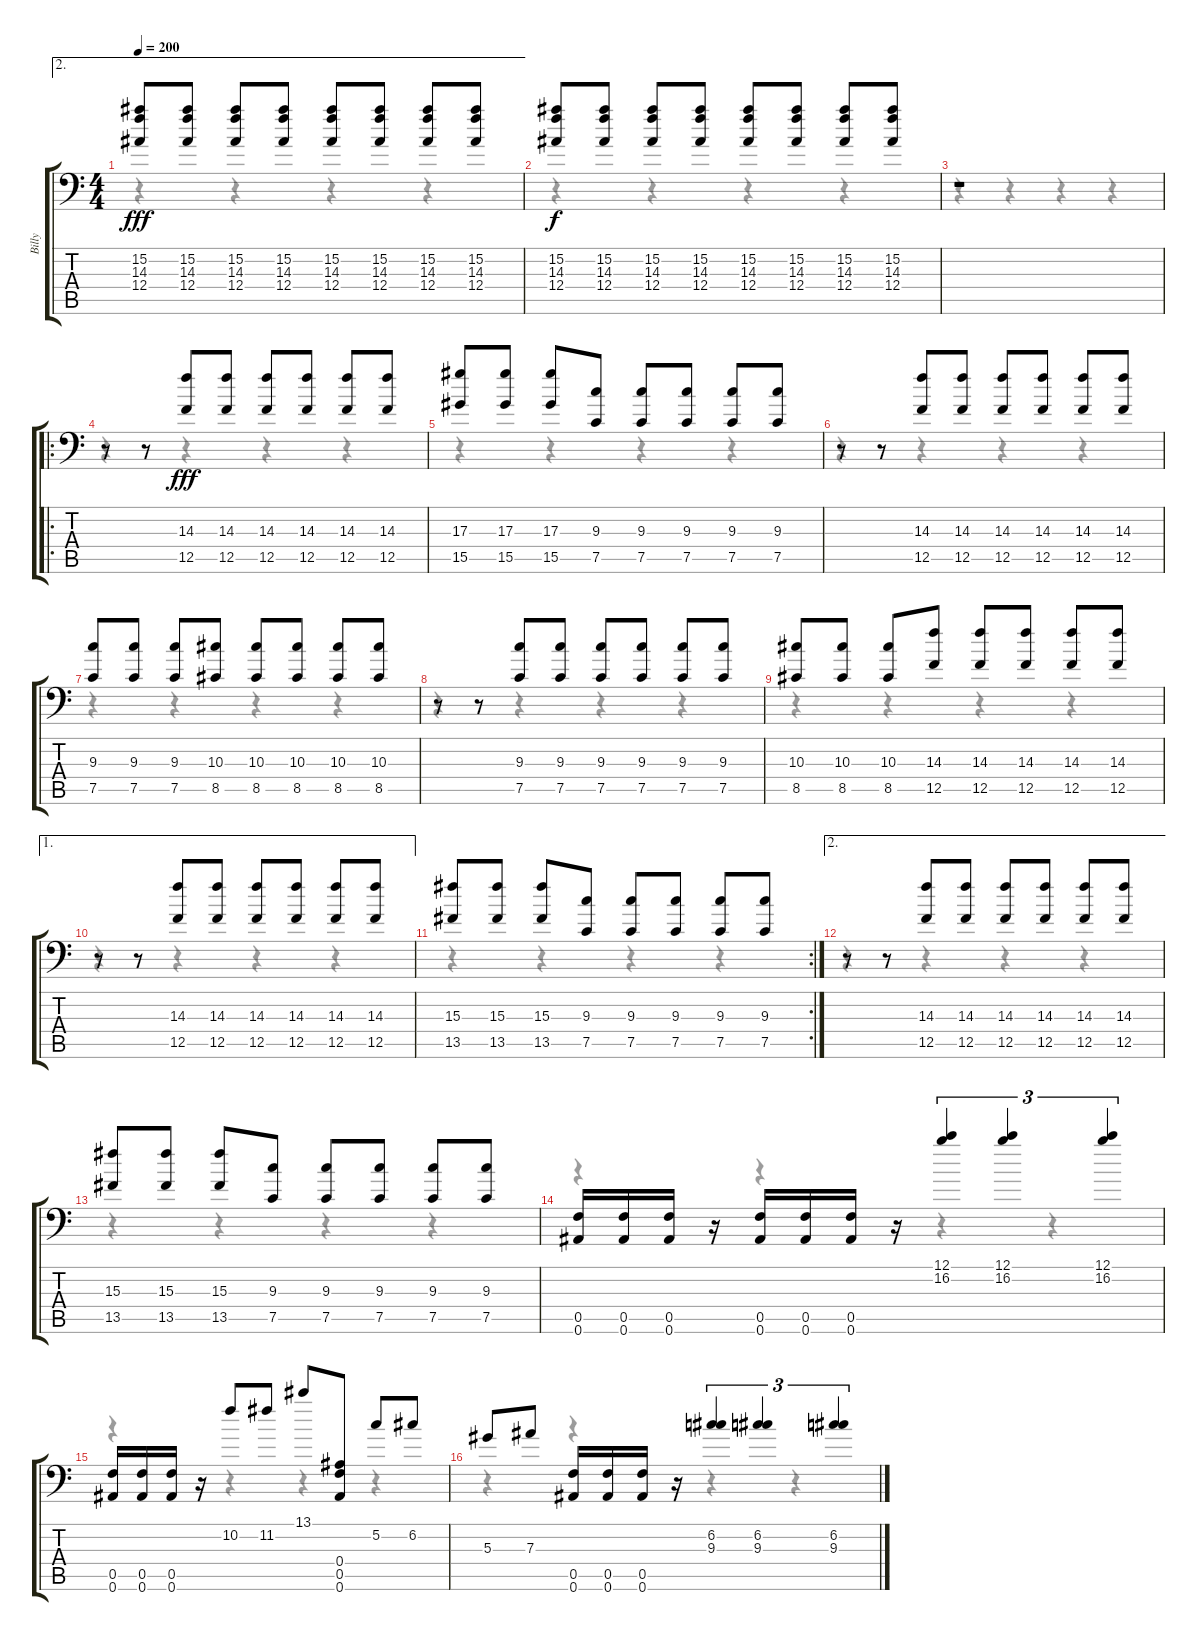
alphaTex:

\track ("Billy" "Billy") {instrument distortionguitar}
\staff {score tabs}
\tuning (C4 G3 Eb3 Bb2 F2 Bb1) {hide}
\voice
\ae 2
\ts (4 4)
\tempo 200
\clef f4
\ks c
(15.2 14.3 12.4).8{dy fff} (15.2 14.3 12.4).8 (15.2 14.3 12.4).8 (15.2 14.3 12.4).8 (15.2 14.3 12.4).8 (15.2 14.3 12.4).8 (15.2 14.3 12.4).8 (15.2 14.3 12.4).8 |
(15.2 14.3 12.4).8{dy f} (15.2 14.3 12.4).8 (15.2 14.3 12.4).8 (15.2 14.3 12.4).8 (15.2 14.3 12.4).8 (15.2 14.3 12.4).8 (15.2 14.3 12.4).8 (15.2 14.3 12.4).8 |
r.1 |
\ro
r.8 r.8 (14.3 12.5).8{dy fff} (14.3 12.5).8 (14.3 12.5).8 (14.3 12.5).8 (14.3 12.5).8 (14.3 12.5).8 |
(17.3 15.5).8 (17.3 15.5).8 (17.3 15.5).8 (9.3 7.5).8 (9.3 7.5).8 (9.3 7.5).8 (9.3 7.5).8 (9.3 7.5).8 |
r.8 r.8 (14.3 12.5).8 (14.3 12.5).8 (14.3 12.5).8 (14.3 12.5).8 (14.3 12.5).8 (14.3 12.5).8 |
(9.3 7.5).8 (9.3 7.5).8 (9.3 7.5).8 (10.3 8.5).8 (10.3 8.5).8 (10.3 8.5).8 (10.3 8.5).8 (10.3 8.5).8 |
r.8 r.8 (9.3 7.5).8 (9.3 7.5).8 (9.3 7.5).8 (9.3 7.5).8 (9.3 7.5).8 (9.3 7.5).8 |
(10.3 8.5).8 (10.3 8.5).8 (10.3 8.5).8 (14.3 12.5).8 (14.3 12.5).8 (14.3 12.5).8 (14.3 12.5).8 (14.3 12.5).8 |
\ae 1
r.8 r.8 (14.3 12.5).8 (14.3 12.5).8 (14.3 12.5).8 (14.3 12.5).8 (14.3 12.5).8 (14.3 12.5).8 |
\rc 2
(15.3 13.5).8 (15.3 13.5).8 (15.3 13.5).8 (9.3 7.5).8 (9.3 7.5).8 (9.3 7.5).8 (9.3 7.5).8 (9.3 7.5).8 |
\ae 2
r.8 r.8 (14.3 12.5).8 (14.3 12.5).8 (14.3 12.5).8 (14.3 12.5).8 (14.3 12.5).8 (14.3 12.5).8 |
(15.3 13.5).8 (15.3 13.5).8 (15.3 13.5).8 (9.3 7.5).8 (9.3 7.5).8 (9.3 7.5).8 (9.3 7.5).8 (9.3 7.5).8 |
(0.5 0.6).16 (0.5 0.6).16 (0.5 0.6).16 r.16 (0.5 0.6).16 (0.5 0.6).16 (0.5 0.6).16 r.16 (12.1 16.2).4{tu (3 2)} (12.1 16.2).4{tu (3 2)} (12.1 16.2).4{tu (3 2)} |
(0.5 0.6).16 (0.5 0.6).16 (0.5 0.6).16 r.16 10.2.8 11.2.8 13.1.8 (0.4 0.5 0.6).8 5.2.8 6.2.8 |
5.3.8 7.3.8 (0.5 0.6).16 (0.5 0.6).16 (0.5 0.6).16 r.16 (6.2 9.3).4{tu (3 2)} (6.2 9.3).4{tu (3 2)} (6.2 9.3).4{tu (3 2)}
\voice
\clef f4
\ottava regular
\simile none
\ks c
r.4{dy f} r.4 r.4 r.4 |
r.4 r.4 r.4 r.4 |
r.4 r.4 r.4 r.4 |
r.4 r.4 r.4 r.4 |
r.4 r.4 r.4 r.4 |
r.4 r.4 r.4 r.4 |
r.4 r.4 r.4 r.4 |
r.4 r.4 r.4 r.4 |
r.4 r.4 r.4 r.4 |
r.4 r.4 r.4 r.4 |
r.4 r.4 r.4 r.4 |
r.4 r.4 r.4 r.4 |
r.4 r.4 r.4 r.4 |
r.4 r.4 r.4 r.4 |
r.4 r.4 r.4 r.4 |
r.4 r.4 r.4 r.4
